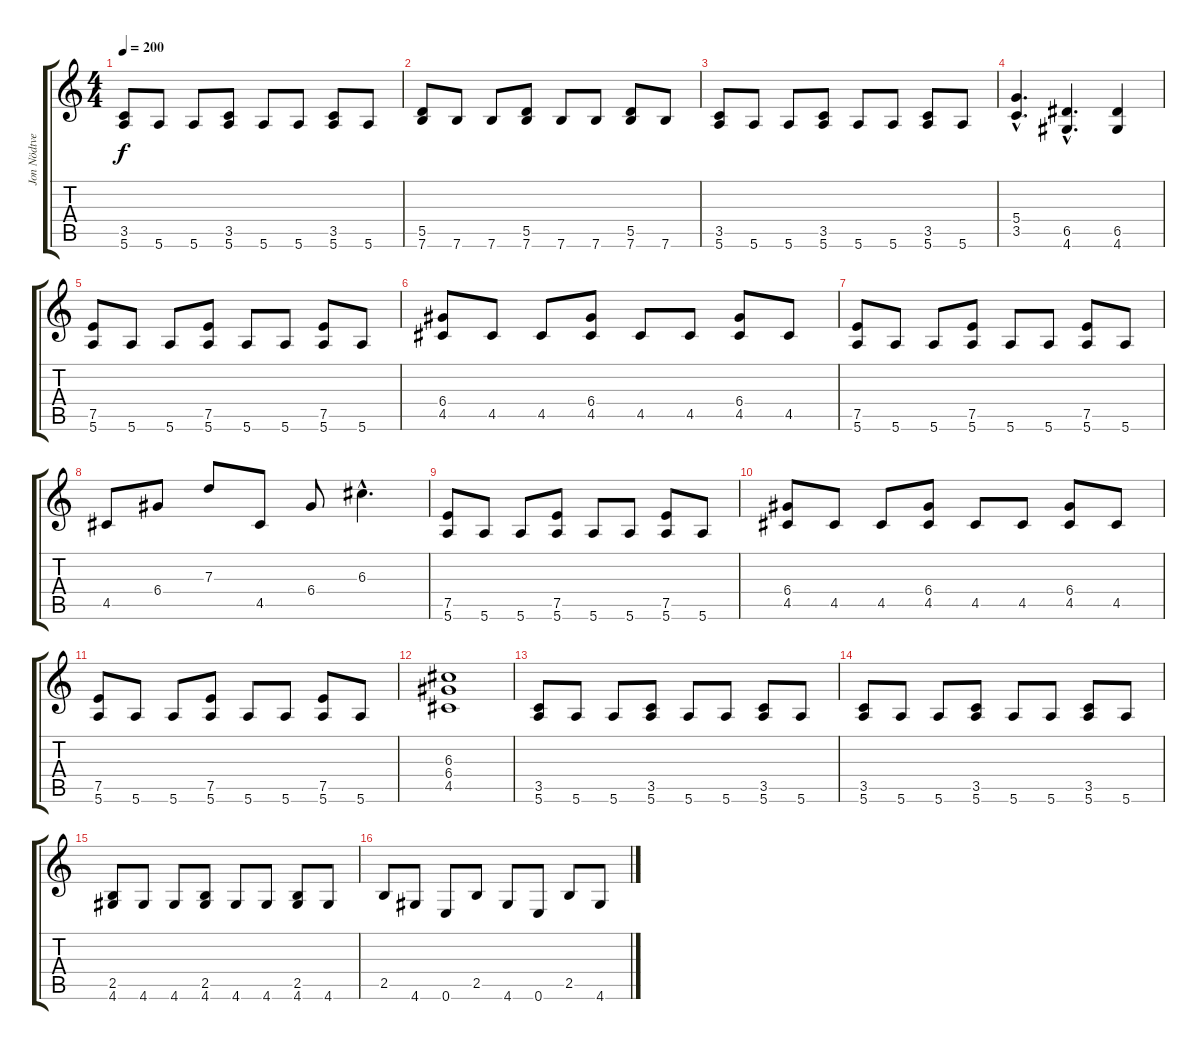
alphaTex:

\track ("Jon Nödtveit" "Jon Nödtve") {instrument distortionguitar}
\staff {score tabs}
\tuning (E4 B3 G3 D3 A2 E2) {hide}
\ts (4 4)
\tempo 200
\clef g2
\ks c
(3.5 5.6).8{dy f} 5.6.8 5.6.8 (3.5 5.6).8 5.6.8 5.6.8 (3.5 5.6).8 5.6.8 |
(5.5 7.6).8 7.6.8 7.6.8 (5.5 7.6).8 7.6.8 7.6.8 (5.5 7.6).8 7.6.8 |
(3.5 5.6).8 5.6.8 5.6.8 (3.5 5.6).8 5.6.8 5.6.8 (3.5 5.6).8 5.6.8 |
(5.4{hac} 3.5{hac}).4{d} (6.5{hac} 4.6{hac}).4{d} (6.5 4.6).4 |
(7.5 5.6).8 5.6.8 5.6.8 (7.5 5.6).8 5.6.8 5.6.8 (7.5 5.6).8 5.6.8 |
(6.4 4.5).8 4.5.8 4.5.8 (6.4 4.5).8 4.5.8 4.5.8 (6.4 4.5).8 4.5.8 |
(7.5 5.6).8 5.6.8 5.6.8 (7.5 5.6).8 5.6.8 5.6.8 (7.5 5.6).8 5.6.8 |
4.5.8 6.4.8 7.3.8 4.5.8 6.4.8 6.3{hac}.4{d} |
(7.5 5.6).8 5.6.8 5.6.8 (7.5 5.6).8 5.6.8 5.6.8 (7.5 5.6).8 5.6.8 |
(6.4 4.5).8 4.5.8 4.5.8 (6.4 4.5).8 4.5.8 4.5.8 (6.4 4.5).8 4.5.8 |
(7.5 5.6).8 5.6.8 5.6.8 (7.5 5.6).8 5.6.8 5.6.8 (7.5 5.6).8 5.6.8 |
(6.3 6.4 4.5).1 |
(3.5 5.6).8 5.6.8 5.6.8 (3.5 5.6).8 5.6.8 5.6.8 (3.5 5.6).8 5.6.8 |
(3.5 5.6).8 5.6.8 5.6.8 (3.5 5.6).8 5.6.8 5.6.8 (3.5 5.6).8 5.6.8 |
(2.5 4.6).8 4.6.8 4.6.8 (2.5 4.6).8 4.6.8 4.6.8 (2.5 4.6).8 4.6.8 |
2.5.8 4.6.8 0.6.8 2.5.8 4.6.8 0.6.8 2.5.8 4.6.8
